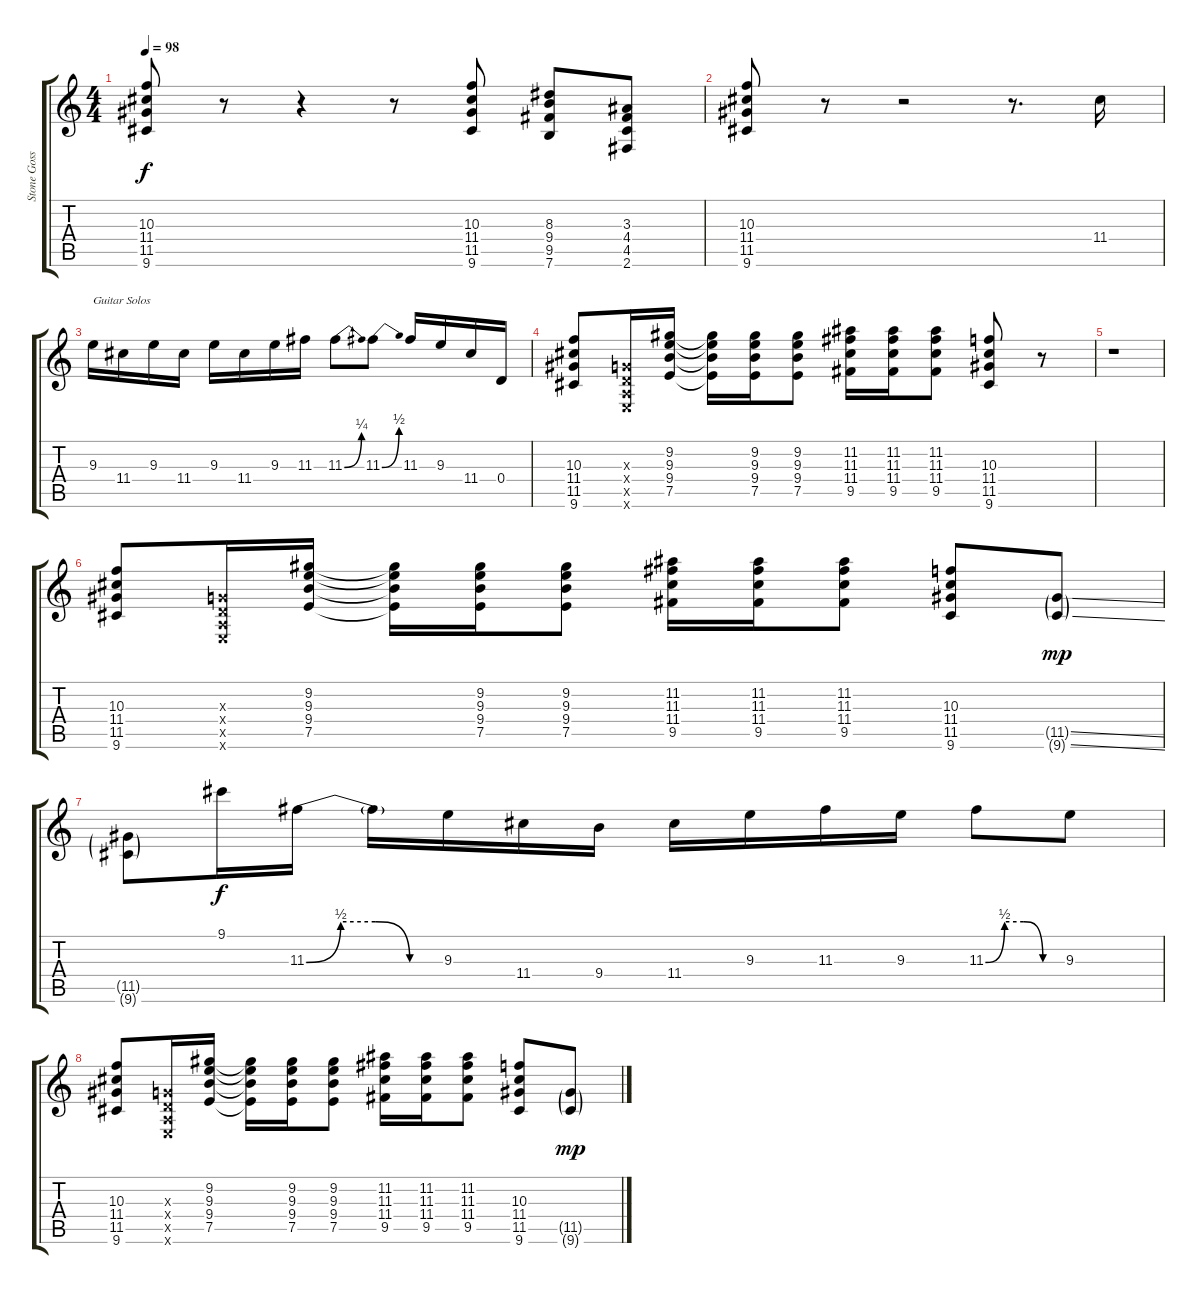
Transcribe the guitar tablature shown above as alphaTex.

\track ("Stone Gossard" "Stone Goss") {instrument distortionguitar}
\staff {score tabs}
\tuning (E4 B3 G3 D3 A2 E2) {hide}
\ts (4 4)
\tempo 98
\clef g2
\ks c
(10.3 11.4 11.5 9.6).8{dy f} r.8 r.4 r.8 (10.3 11.4 11.5 9.6).8 (8.3 9.4 9.5 7.6).8 (3.3 4.4 4.5 2.6).8 |
(10.3 11.4 11.5 9.6).8 r.8 r.2 r.8{d} 11.4.16 |
9.3.16{txt "Guitar Solos"} 11.4.16 9.3.16 11.4.16 9.3.16 11.4.16 9.3.16 11.3.16 11.3{be (bend 0 0 60 1)}.8 11.3{be (bend 0 0 60 2)}.8 11.3.16 9.3.16 11.4.16 0.4.16 |
(10.3 11.4 11.5 9.6).8 (0.3{x} 0.4{x} 0.5{x} 0.6{x}).16 (9.2 9.3 9.4 7.5).16 (9.2{t} 9.3{t} 9.4{t} 7.5{t}).16 (9.2 9.3 9.4 7.5).16 (9.2 9.3 9.4 7.5).8 (11.2 11.3 11.4 9.5).16 (11.2 11.3 11.4 9.5).16 (11.2 11.3 11.4 9.5).8 (10.3 11.4 11.5 9.6).8 r.8 |
r.1 |
(10.3 11.4 11.5 9.6).8 (0.3{x} 0.4{x} 0.5{x} 0.6{x}).16 (9.2 9.3 9.4 7.5).16 (9.2{t} 9.3{t} 9.4{t} 7.5{t}).16 (9.2 9.3 9.4 7.5).16 (9.2 9.3 9.4 7.5).8 (11.2 11.3 11.4 9.5).16 (11.2 11.3 11.4 9.5).16 (11.2 11.3 11.4 9.5).8 (10.3 11.4 11.5 9.6).8 (11.5{ss g} 9.6{ss g}).8{dy mp} |
(11.5{g} 9.6{g}).8 9.1.16{dy f} 11.3{be (custom 0 0 15 2 30 2 45 0 60 0)}.16 11.3{t}.16 9.3.16 11.4.16 9.4.16 11.4.16 9.3.16 11.3.16 9.3.16 11.3{be (custom 0 0 15 2 30 2 45 0 60 0)}.8 9.3.8 |
(10.3 11.4 11.5 9.6).8 (0.3{x} 0.4{x} 0.5{x} 0.6{x}).16 (9.2 9.3 9.4 7.5).16 (9.2{t} 9.3{t} 9.4{t} 7.5{t}).16 (9.2 9.3 9.4 7.5).16 (9.2 9.3 9.4 7.5).8 (11.2 11.3 11.4 9.5).16 (11.2 11.3 11.4 9.5).16 (11.2 11.3 11.4 9.5).8 (10.3 11.4 11.5 9.6).8 (11.5{ss g} 9.6{ss g}).8{dy mp}
